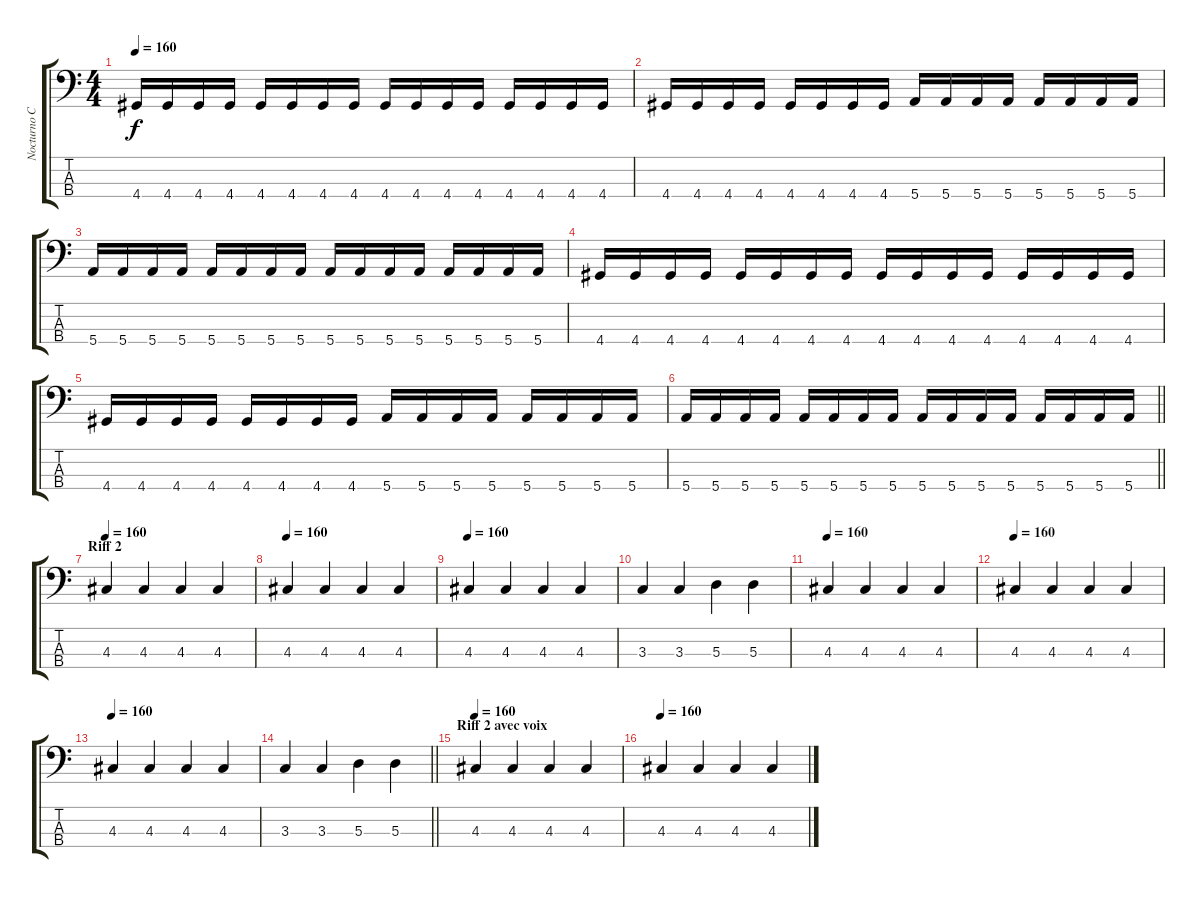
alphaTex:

\track ("Nocturno Culto" "Nocturno C") {instrument distortionguitar}
\staff {score tabs}
\tuning (G2 D2 A1 E1) {hide}
\ts (4 4)
\tempo 160
\clef f4
\ks c
4.4.16{dy f} 4.4.16 4.4.16 4.4.16 4.4.16 4.4.16 4.4.16 4.4.16 4.4.16 4.4.16 4.4.16 4.4.16 4.4.16 4.4.16 4.4.16 4.4.16 |
4.4.16 4.4.16 4.4.16 4.4.16 4.4.16 4.4.16 4.4.16 4.4.16 5.4.16 5.4.16 5.4.16 5.4.16 5.4.16 5.4.16 5.4.16 5.4.16 |
5.4.16 5.4.16 5.4.16 5.4.16 5.4.16 5.4.16 5.4.16 5.4.16 5.4.16 5.4.16 5.4.16 5.4.16 5.4.16 5.4.16 5.4.16 5.4.16 |
4.4.16 4.4.16 4.4.16 4.4.16 4.4.16 4.4.16 4.4.16 4.4.16 4.4.16 4.4.16 4.4.16 4.4.16 4.4.16 4.4.16 4.4.16 4.4.16 |
4.4.16 4.4.16 4.4.16 4.4.16 4.4.16 4.4.16 4.4.16 4.4.16 5.4.16 5.4.16 5.4.16 5.4.16 5.4.16 5.4.16 5.4.16 5.4.16 |
\barLineRight lightlight
5.4.16 5.4.16 5.4.16 5.4.16 5.4.16 5.4.16 5.4.16 5.4.16 5.4.16 5.4.16 5.4.16 5.4.16 5.4.16 5.4.16 5.4.16 5.4.16 |
\section ("" "Riff 2")
\tempo 160
4.3.4 4.3.4 4.3.4 4.3.4 |
\tempo 160
4.3.4 4.3.4 4.3.4 4.3.4 |
\tempo 160
4.3.4 4.3.4 4.3.4 4.3.4 |
3.3.4 3.3.4 5.3.4 5.3.4 |
\tempo 160
4.3.4 4.3.4 4.3.4 4.3.4 |
\tempo 160
4.3.4 4.3.4 4.3.4 4.3.4 |
\tempo 160
4.3.4 4.3.4 4.3.4 4.3.4 |
\barLineRight lightlight
3.3.4 3.3.4 5.3.4 5.3.4 |
\section ("" "Riff 2 avec voix")
\tempo 160
4.3.4 4.3.4 4.3.4 4.3.4 |
\tempo 160
4.3.4 4.3.4 4.3.4 4.3.4
